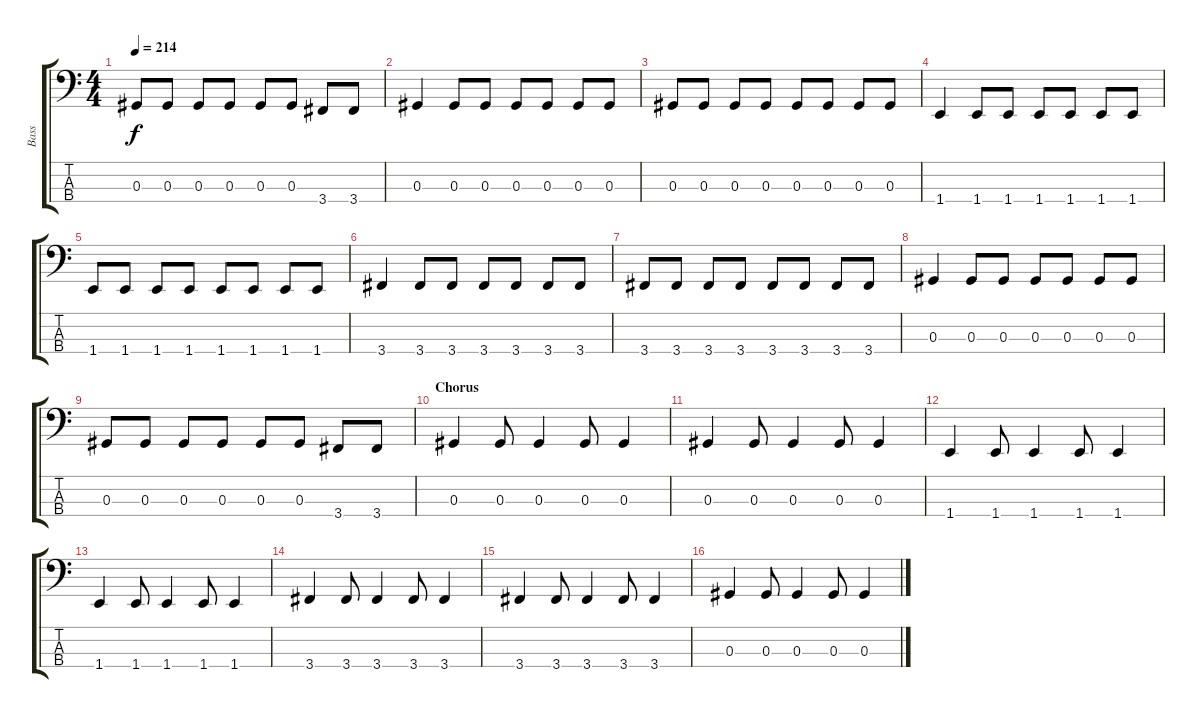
\track ("Bass" "Bass") {instrument electricbassfinger}
\staff {score tabs}
\tuning (Gb2 Db2 Ab1 Eb1) {hide}
\ts (4 4)
\tempo 214
\clef f4
\ks c
0.3.8{dy f} 0.3.8 0.3.8 0.3.8 0.3.8 0.3.8 3.4.8 3.4.8 |
0.3.4 0.3.8 0.3.8 0.3.8 0.3.8 0.3.8 0.3.8 |
0.3.8 0.3.8 0.3.8 0.3.8 0.3.8 0.3.8 0.3.8 0.3.8 |
1.4.4 1.4.8 1.4.8 1.4.8 1.4.8 1.4.8 1.4.8 |
1.4.8 1.4.8 1.4.8 1.4.8 1.4.8 1.4.8 1.4.8 1.4.8 |
3.4.4 3.4.8 3.4.8 3.4.8 3.4.8 3.4.8 3.4.8 |
3.4.8 3.4.8 3.4.8 3.4.8 3.4.8 3.4.8 3.4.8 3.4.8 |
0.3.4 0.3.8 0.3.8 0.3.8 0.3.8 0.3.8 0.3.8 |
0.3.8 0.3.8 0.3.8 0.3.8 0.3.8 0.3.8 3.4.8 3.4.8 |
\section ("" "Chorus")
0.3.4 0.3.8 0.3.4 0.3.8 0.3.4 |
0.3.4 0.3.8 0.3.4 0.3.8 0.3.4 |
1.4.4 1.4.8 1.4.4 1.4.8 1.4.4 |
1.4.4 1.4.8 1.4.4 1.4.8 1.4.4 |
3.4.4 3.4.8 3.4.4 3.4.8 3.4.4 |
3.4.4 3.4.8 3.4.4 3.4.8 3.4.4 |
0.3.4 0.3.8 0.3.4 0.3.8 0.3.4
